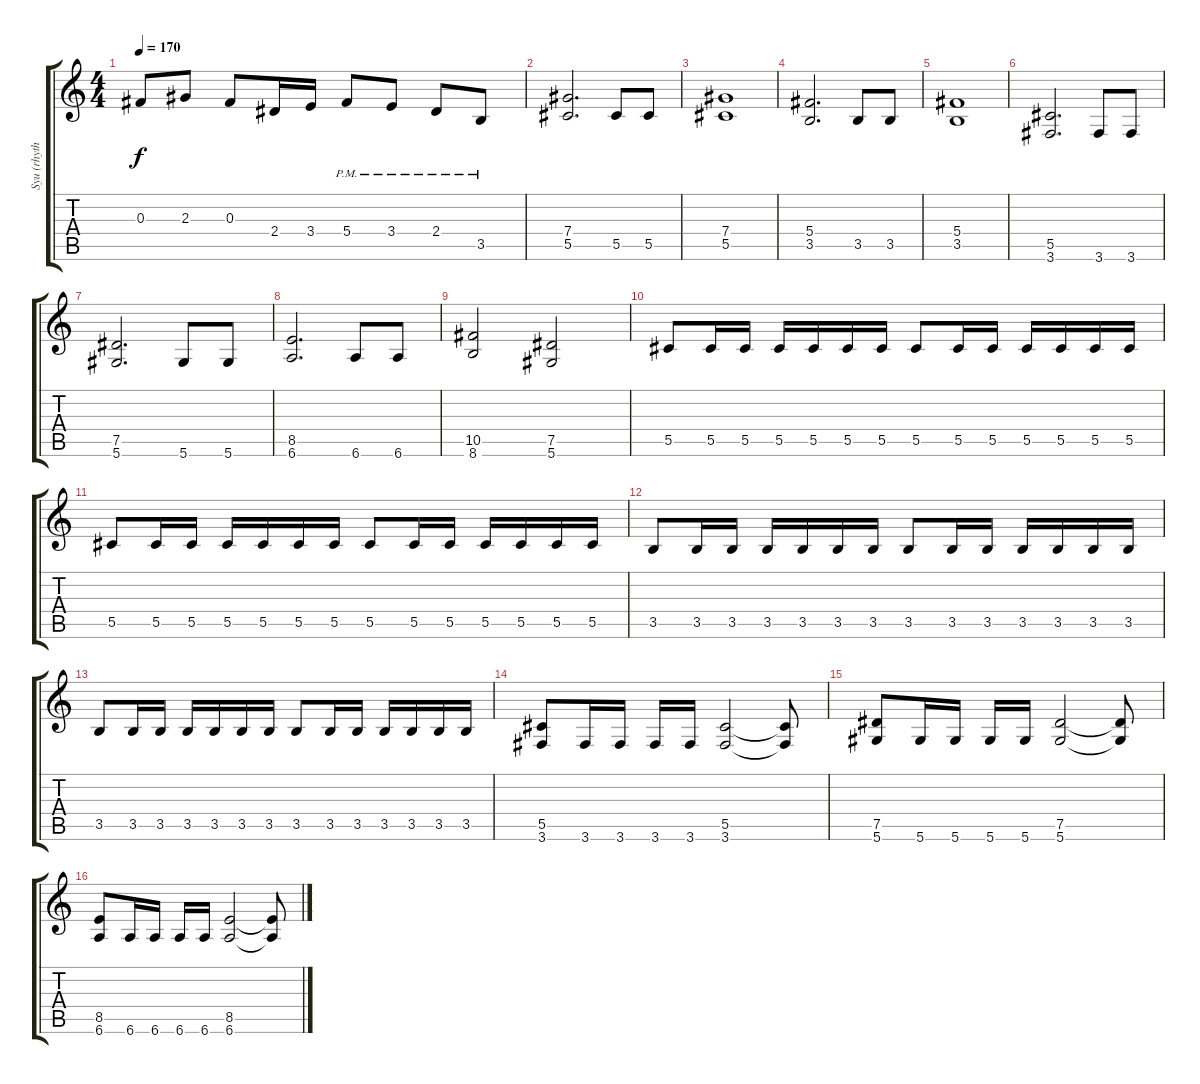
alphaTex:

\track ("Syu (rhythm)" "Syu (rhyth") {instrument overdrivenguitar}
\staff {score tabs}
\tuning (Eb4 Bb3 Gb3 Db3 Ab2 Eb2) {hide}
\ts (4 4)
\tempo 170
\clef g2
\ks c
0.3{t}.8{dy f} 2.3.8 0.3.8 2.4.16 3.4.16 5.4{pm}.8 3.4{pm}.8 2.4{pm}.8 3.5{pm}.8 |
(7.4 5.5).2{d} 5.5.8 5.5.8 |
(7.4 5.5).1 |
(5.4 3.5).2{d} 3.5.8 3.5.8 |
(5.4 3.5).1 |
(5.5 3.6).2{d} 3.6.8 3.6.8 |
(7.5 5.6).2{d} 5.6.8 5.6.8 |
(8.5 6.6).2{d} 6.6.8 6.6.8 |
(10.5 8.6).2 (7.5 5.6).2 |
5.5.8 5.5.16 5.5.16 5.5.16 5.5.16 5.5.16 5.5.16 5.5.8 5.5.16 5.5.16 5.5.16 5.5.16 5.5.16 5.5.16 |
5.5.8 5.5.16 5.5.16 5.5.16 5.5.16 5.5.16 5.5.16 5.5.8 5.5.16 5.5.16 5.5.16 5.5.16 5.5.16 5.5.16 |
3.5.8 3.5.16 3.5.16 3.5.16 3.5.16 3.5.16 3.5.16 3.5.8 3.5.16 3.5.16 3.5.16 3.5.16 3.5.16 3.5.16 |
3.5.8 3.5.16 3.5.16 3.5.16 3.5.16 3.5.16 3.5.16 3.5.8 3.5.16 3.5.16 3.5.16 3.5.16 3.5.16 3.5.16 |
(5.5 3.6).8 3.6.16 3.6.16 3.6.16 3.6.16 (5.5 3.6).2 (5.5{t} 3.6{t}).8 |
(7.5 5.6).8 5.6.16 5.6.16 5.6.16 5.6.16 (7.5 5.6).2 (7.5{t} 5.6{t}).8 |
(8.5 6.6).8 6.6.16 6.6.16 6.6.16 6.6.16 (8.5 6.6).2 (8.5{t} 6.6{t}).8
